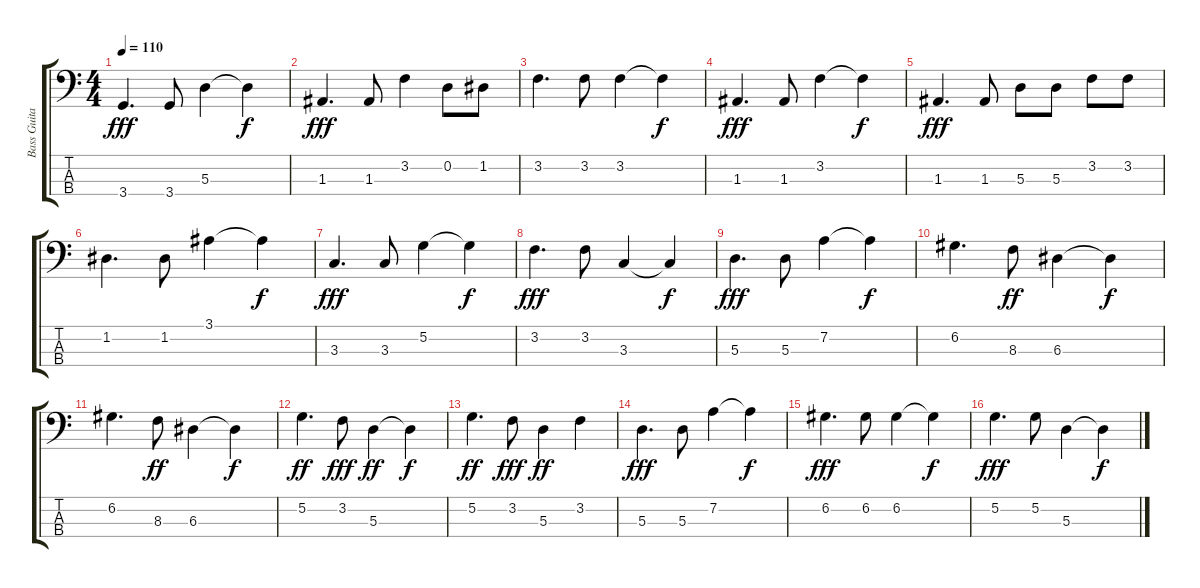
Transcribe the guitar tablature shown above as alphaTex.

\track ("Bass Guitar" "Bass Guita") {instrument electricbassfinger}
\staff {score tabs}
\tuning (G2 D2 A1 E1) {hide}
\ts (4 4)
\tempo 110
\clef f4
\ks c
3.4.4{d dy fff} 3.4.8 5.3.4 5.3{t}.4{dy f} |
1.3.4{d dy fff} 1.3.8 3.2.4 0.2.8 1.2.8 |
3.2.4{d} 3.2.8 3.2.4 3.2{t}.4{dy f} |
1.3.4{d dy fff} 1.3.8 3.2.4 3.2{t}.4{dy f} |
1.3.4{d dy fff} 1.3.8 5.3.8 5.3.8 3.2.8 3.2.8 |
1.2.4{d} 1.2.8 3.1.4 3.1{t}.4{dy f} |
3.3.4{d dy fff} 3.3.8 5.2.4 5.2{t}.4{dy f} |
3.2.4{d dy fff} 3.2.8 3.3.4 3.3{t}.4{dy f} |
5.3.4{d dy fff} 5.3.8 7.2.4 7.2{t}.4{dy f} |
6.2.4{d} 8.3.8{dy ff} 6.3.4 6.3{t}.4{dy f} |
6.2.4{d} 8.3.8{dy ff} 6.3.4 6.3{t}.4{dy f} |
5.2.4{d dy ff} 3.2.8{dy fff} 5.3.4{dy ff} 5.3{t}.4{dy f} |
5.2.4{d dy ff} 3.2.8{dy fff} 5.3.4{dy ff} 3.2.4 |
5.3.4{d dy fff} 5.3.8 7.2.4 7.2{t}.4{dy f} |
6.2.4{d dy fff} 6.2.8 6.2.4 6.2{t}.4{dy f} |
5.2.4{d dy fff} 5.2.8 5.3.4 5.3{t}.4{dy f}
